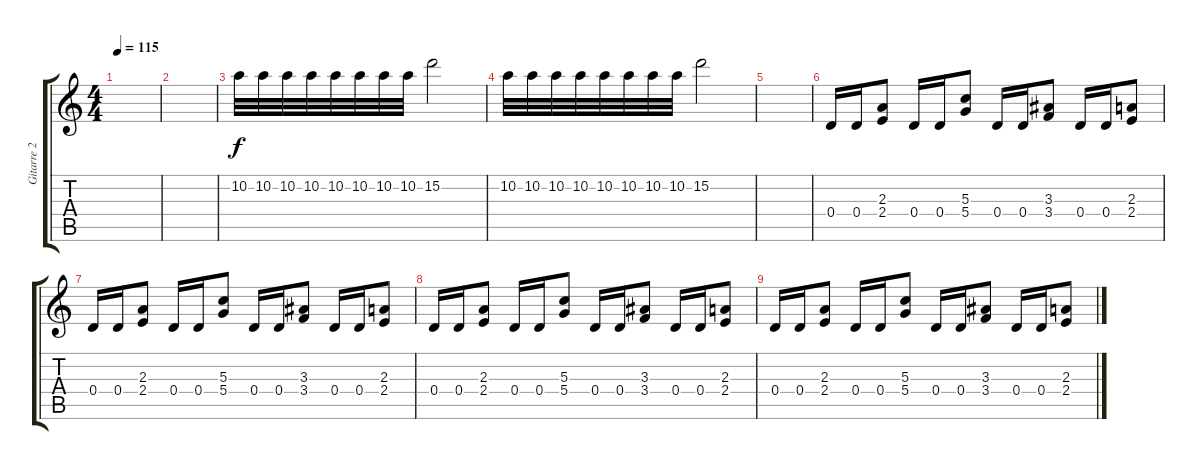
\track ("Gitarre 2" "Gitarre 2") {instrument overdrivenguitar}
\staff {score tabs}
\tuning (E4 B3 G3 D3 A2 E2) {hide}
\ts (4 4)
\tempo 115
\clef g2
\ks c
|
|
10.2.32 10.2.32 10.2.32 10.2.32 10.2.32 10.2.32 10.2.32 10.2.32 15.2.2 |
10.2.32 10.2.32 10.2.32 10.2.32 10.2.32 10.2.32 10.2.32 10.2.32 15.2.2 |
|
0.4.16 0.4.16 (2.3 2.4).8 0.4.16 0.4.16 (5.3 5.4).8 0.4.16 0.4.16 (3.3 3.4).8 0.4.16 0.4.16 (2.3 2.4).8 |
0.4.16 0.4.16 (2.3 2.4).8 0.4.16 0.4.16 (5.3 5.4).8 0.4.16 0.4.16 (3.3 3.4).8 0.4.16 0.4.16 (2.3 2.4).8 |
0.4.16 0.4.16 (2.3 2.4).8 0.4.16 0.4.16 (5.3 5.4).8 0.4.16 0.4.16 (3.3 3.4).8 0.4.16 0.4.16 (2.3 2.4).8 |
0.4.16 0.4.16 (2.3 2.4).8 0.4.16 0.4.16 (5.3 5.4).8 0.4.16 0.4.16 (3.3 3.4).8 0.4.16 0.4.16 (2.3 2.4).8
